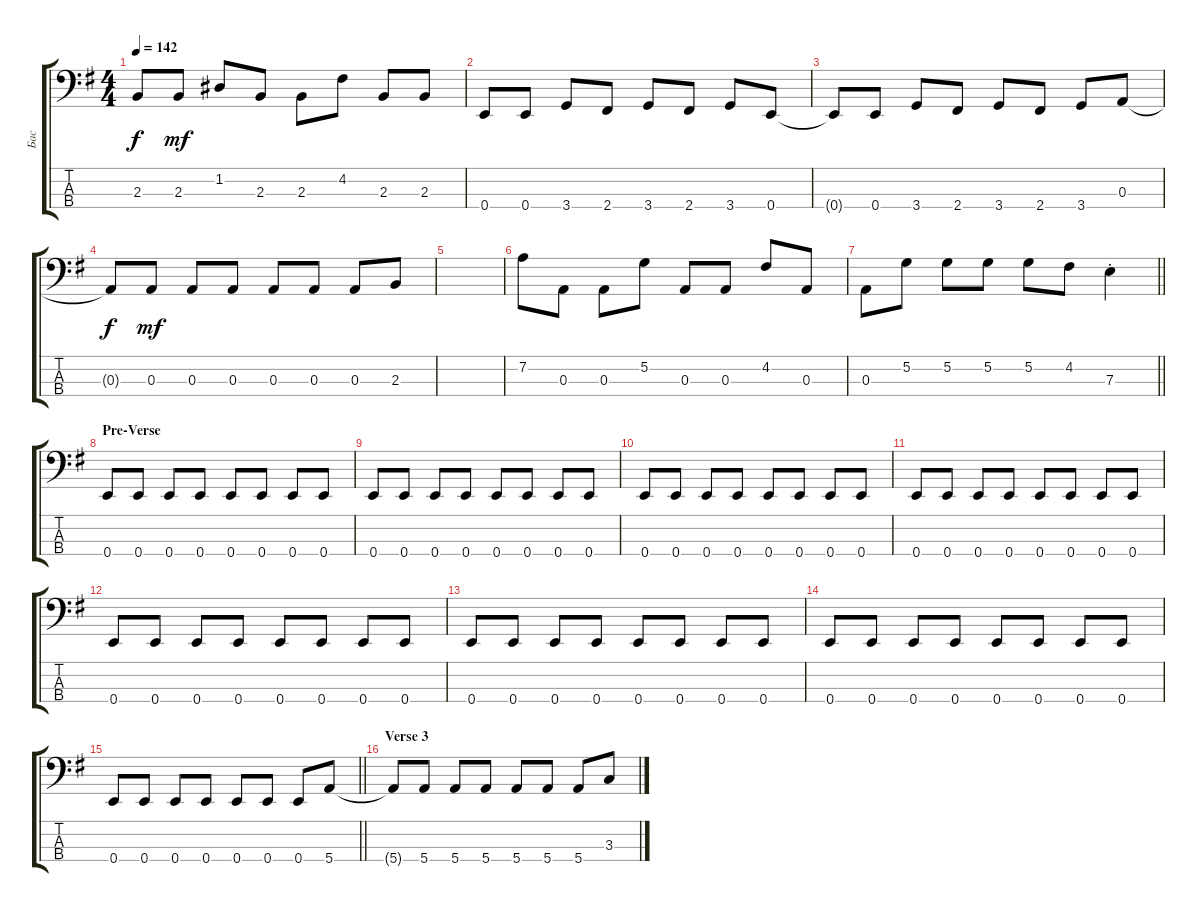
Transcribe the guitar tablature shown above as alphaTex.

\track ("Бас" "Бас") {instrument electricbassfinger}
\staff {score tabs}
\tuning (G2 D2 A1 E1) {hide}
\ts (4 4)
\tempo 142
\clef f4
\ks eminor
2.3{t}.8{dy f} 2.3.8{dy mf} 1.2.8 2.3.8 2.3.8 4.2.8 2.3.8 2.3.8 |
0.4.8 0.4.8 3.4.8 2.4.8 3.4.8 2.4.8 3.4.8 0.4.8 |
0.4{t}.8 0.4.8 3.4.8 2.4.8 3.4.8 2.4.8 3.4.8 0.3.8 |
0.3{t}.8{dy f} 0.3.8{dy mf} 0.3.8 0.3.8 0.3.8 0.3.8 0.3.8 2.3.8 |
|
7.2.8 0.3.8 0.3.8 5.2.8 0.3.8 0.3.8 4.2.8 0.3.8 |
\barLineRight lightlight
0.3.8 5.2.8 5.2.8 5.2.8 5.2.8 4.2.8 7.3{st}.4 |
\section ("" "Pre-Verse")
0.4.8 0.4.8 0.4.8 0.4.8 0.4.8 0.4.8 0.4.8 0.4.8 |
0.4.8 0.4.8 0.4.8 0.4.8 0.4.8 0.4.8 0.4.8 0.4.8 |
0.4.8 0.4.8 0.4.8 0.4.8 0.4.8 0.4.8 0.4.8 0.4.8 |
0.4.8 0.4.8 0.4.8 0.4.8 0.4.8 0.4.8 0.4.8 0.4.8 |
0.4.8 0.4.8 0.4.8 0.4.8 0.4.8 0.4.8 0.4.8 0.4.8 |
0.4.8 0.4.8 0.4.8 0.4.8 0.4.8 0.4.8 0.4.8 0.4.8 |
0.4.8 0.4.8 0.4.8 0.4.8 0.4.8 0.4.8 0.4.8 0.4.8 |
\barLineRight lightlight
0.4.8 0.4.8 0.4.8 0.4.8 0.4.8 0.4.8 0.4.8 5.4.8 |
\section ("" "Verse 3")
5.4{t}.8 5.4.8 5.4.8 5.4.8 5.4.8 5.4.8 5.4.8 3.3.8
